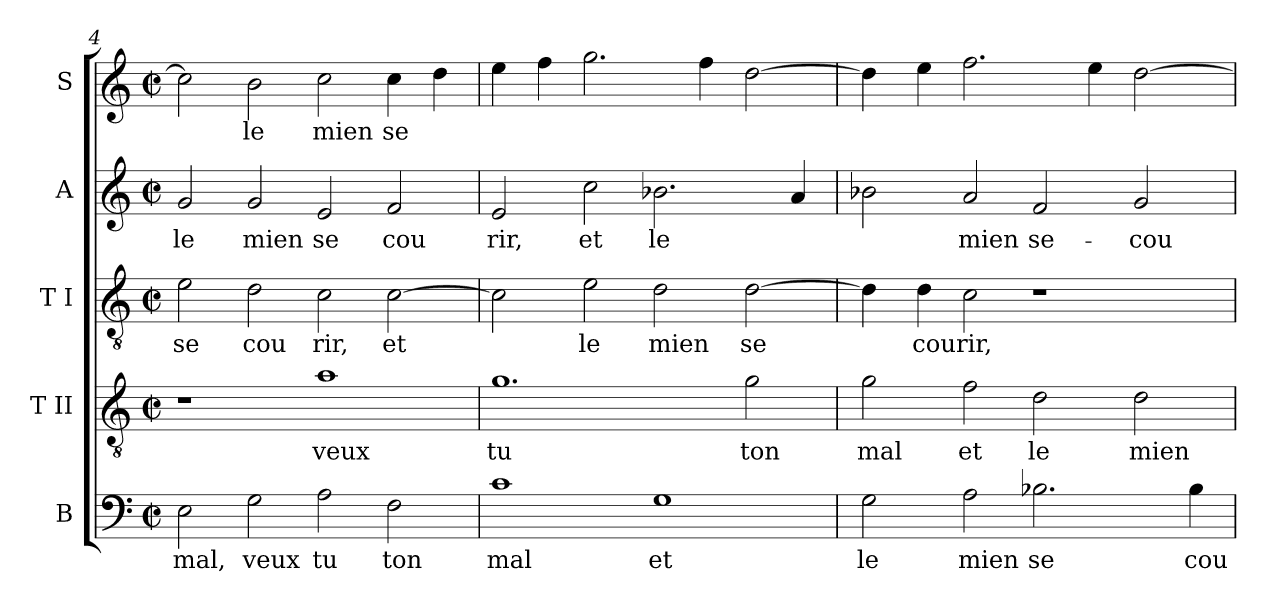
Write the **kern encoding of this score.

**kern	**text	**kern	**text	**kern	**text	**kern	**text	**kern	**text
*part5	*part5	*part4	*part4	*part3	*part3	*part2	*part2	*part1	*part1
*staff5	*staff5	*staff4	*staff4	*staff3	*staff3	*staff2	*staff2	*staff1	*staff1
*I"B	*	*I"T II	*	*I"T I	*	*I"A	*	*I"S	*
*clefF4	*	*clefGv2	*	*clefGv2	*	*clefG2	*	*clefG2	*
*M2/2	*	*M2/2	*	*M2/2	*	*M2/2	*	*M2/2	*
*met(c|)	*	*met(c|)	*	*met(c|)	*	*met(c|)	*	*met(c|)	*
=4	=4	=4	=4	=4	=4	=4	=4	=4	=4
!	!LO:LY:b:cj	!	!	!	!LO:LY:b:cj	!	!LO:LY:b:cj	!	!
2E\	mal,	1r	.	2e\	se	2g/	le	2cc\]	.
!	!LO:LY:b:cj	!	!	!	!LO:LY:b:cj	!	!LO:LY:b:cj	!	!LO:LY:b:cj
2G\	veux	.	.	2d\	cou	2g/	mien	2b\	le
!	!LO:LY:b:cj	!	!LO:LY:b:cj	!	!LO:LY:b:cj	!	!LO:LY:b:cj	!	!LO:LY:b:cj
2A\	tu	1a	veux	2c\	rir,	2e/	se	2cc\	mien
!	!LO:LY:b:cj	!	!	!	!LO:LY:b:cj	!	!LO:LY:b:cj	!	!LO:LY:b:cj
2F\	ton	.	.	[>2c\	et	2f/	cou	4cc\	se
.	.	.	.	.	.	.	.	4dd\	.
=5	=5	=5	=5	=5	=5	=5	=5	=5	=5
!	!LO:LY:b:cj	!	!LO:LY:b:cj	!	!	!	!LO:LY:b:cj	!	!
1c	mal	1.g	tu	2c\]	.	2e/	rir,	4ee\	.
.	.	.	.	.	.	.	.	4ff\	.
!	!	!	!	!	!LO:LY:b:cj	!	!LO:LY:b:cj	!	!
.	.	.	.	2e\	le	2cc\	et	2.gg\	.
!	!LO:LY:b:cj	!	!	!	!LO:LY:b:cj	!	!LO:LY:b:cj	!	!
1G	et	.	.	2d\	mien	2.b-X\	le	.	.
.	.	.	.	.	.	.	.	4ff\	.
!	!	!	!LO:LY:b:cj	!	!LO:LY:b:cj	!	!	!	!
.	.	2g\	ton	[>2d\	se	.	.	[>2dd\	.
.	.	.	.	.	.	4a/	.	.	.
!!LO:LB:g=z
=6	=6	=6	=6	=6	=6	=6	=6	=6	=6
!	!LO:LY:b:cj	!	!LO:LY:b:cj	!	!	!	!	!	!
*	*	*	*	*	*	*	*	*^	*
2G\	le	2g\	mal	4d\]	.	2b-X\	.	4dd\]	32ryy	.
.	.	.	.	.	.	.	.	.	1ryy	.
!	!	!	!	!	!LO:LY:b:cj	!	!	!	!	!
.	.	.	.	4d\	courir,	.	.	4ee\	.	.
!	!LO:LY:b:cj	!	!LO:LY:b:cj	!	!	!	!LO:LY:b:cj	!	!	!
2A\	mien	2f\	et	2c\	.	2a/	mien	2.ff\	.	.
!	!LO:LY:b:cj	!	!LO:LY:b:cj	!	!	!	!LO:LY:b:cj	!	!	!
2.B-X\	se	2d\	le	1r	.	2f/	se-	.	.	.
.	.	.	.	.	.	.	.	.	2ryy	.
.	.	.	.	.	.	.	.	4ee\	.	.
!	!	!	!LO:LY:b:cj	!	!	!	!LO:LY:b:cj	!	!	!
.	.	2d\	mien	.	.	2g/	-cou-	[>2dd\	.	.
.	.	.	.	.	.	.	.	.	4...ryy	.
!	!LO:LY:b:cj	!	!	!	!	!	!	!	!	!
4B-\	cou	.	.	.	.	.	.	.	.	.
*	*	*	*	*	*	*	*	*v	*v	*
=	=	=	=	=	=	=	=	=	=
*-	*-	*-	*-	*-	*-	*-	*-	*-	*-
